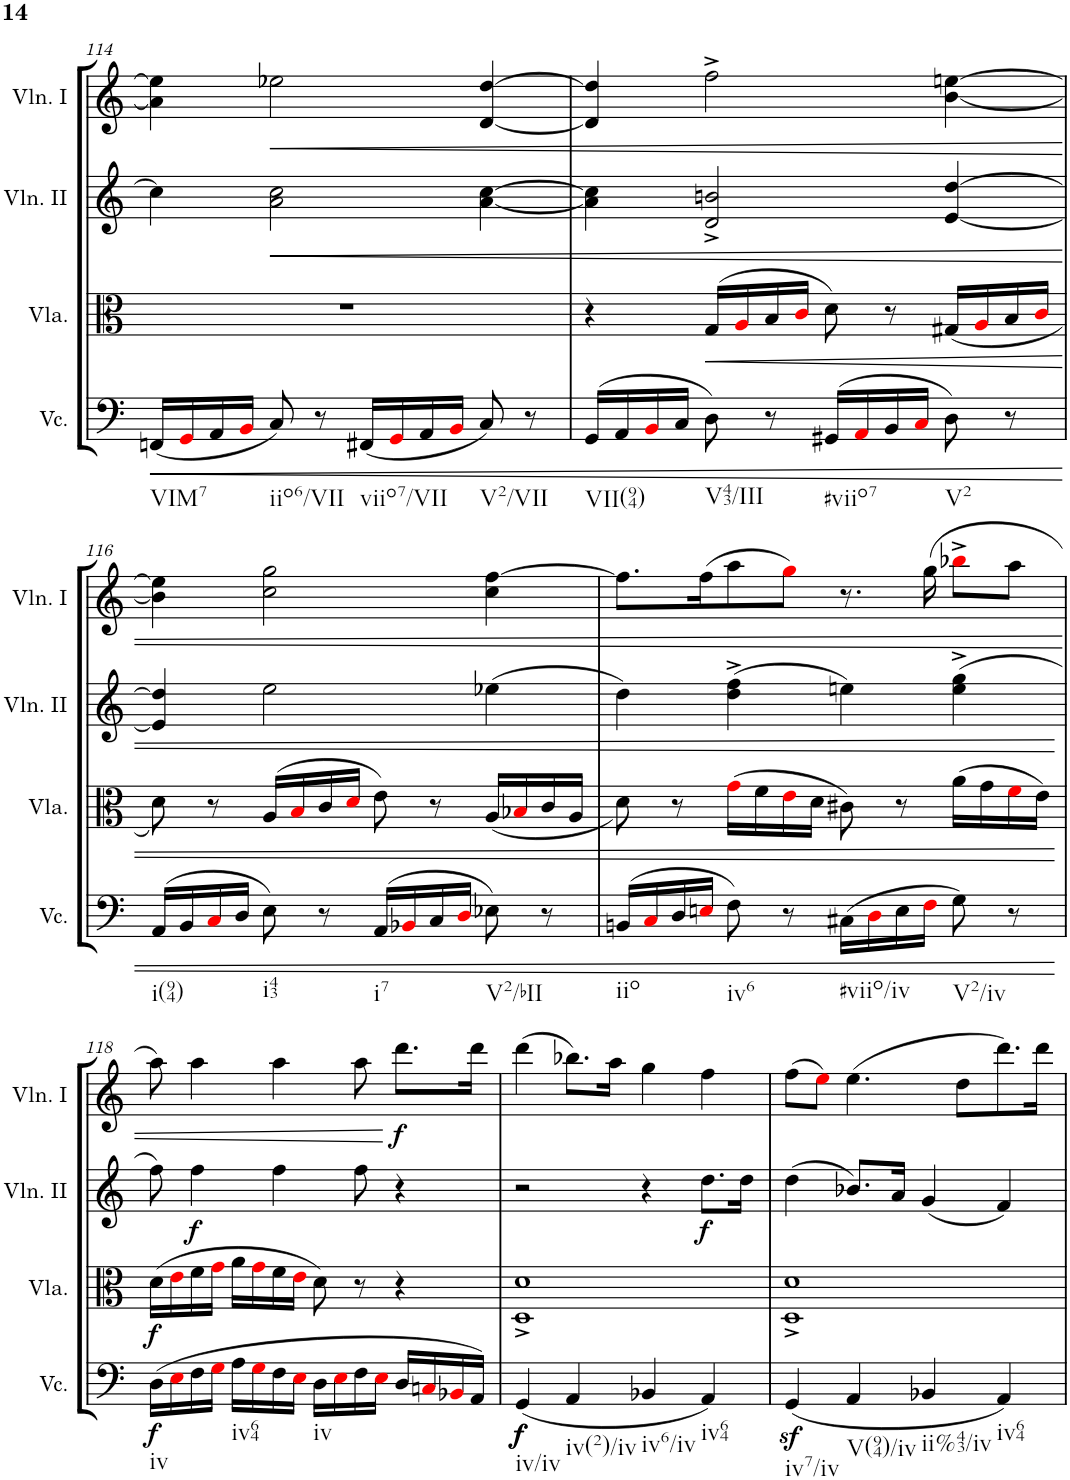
**kern	**dynam	**kern	**dynam	**kern	**dynam	**kern	**dynam
*part4	*part4	*part3	*part3	*part2	*part2	*part1	*part1
*staff4	*staff4	*staff3	*staff3	*staff2	*staff2	*staff1	*staff1
*I"Violoncello	*	*I"Viola	*	*I"Violino II	*	*I"Violino I	*
*I'Vc.	*	*I'Vla.	*	*I'Vln. II	*	*I'Vln. I	*
!!LO:PB:g=z
*clefC4	*	*clefC3	*	*clefG2	*	*clefG2	*
*k[]	*	*k[]	*	*k[]	*	*k[]	*
*C:	*	*C:	*	*C:	*	*C:	*
*M4/4	*	*M4/4	*	*M4/4	*	*M4/4	*
*met(c)	*	*met(c)	*	*met(c)	*	*met(c)	*
=114	=114	=114	=114	=114	=114	=114	=114
!LO:TX:b:t=VIM7	!	!	!	!	!	!	!
!	!LO:HP:b	!	!	!	!	!	!
(<16FFn/LL	<	1r	.	4cc\]	.	4a\] 4ee\]	.
16GGi/	.	.	.	.	.	.	.
16AA/	.	.	.	.	.	.	.
16BBi/JJ	.	.	.	.	.	.	.
!LO:TX:b:t=iio6/VII	!	!	!	!	!	!	!
!	!	!	!	!	!LO:HP:b	!	!LO:HP:b
8C/)	.	.	.	2a\ 2cc\	<	2ee-X\	<
8r	.	.	.	.	.	.	.
!LO:TX:b:t=viio7/VII	!	!	!	!	!	!	!
(<16FF#X/LL	.	.	.	.	.	.	.
16GGi/	.	.	.	.	.	.	.
16AA/	.	.	.	.	.	.	.
16BBi/JJ	.	.	.	.	.	.	.
!LO:TX:b:t=V2/VII	!	!	!	!	!	!	!
8C/)	.	.	.	[4a\ [4cc\	.	[4d/ [4dd/	.
8r	.	.	.	.	.	.	.
=115	=115	=115	=115	=115	=115	=115	=115
!LO:TX:b:t=VII(94)	!	!	!	!	!	!	!
(>16GG/LL	.	4r	.	4a\] 4cc\]	.	4d/] 4dd/]	.
16AA/	.	.	.	.	.	.	.
16BBi/	.	.	.	.	.	.	.
16C/JJ	.	.	.	.	.	.	.
!LO:TX:b:t=V43/III	!	!	!	!	!	!	!
!	!	!	!LO:HP:b	!	!	!	!
8D\)	.	(>16G/LL	<	2d/^ 2bn/^	.	2ff^\	.
.	.	16Ai/	.	.	.	.	.
8r	.	16B/	.	.	.	.	.
.	.	16ci/JJ	.	.	.	.	.
!LO:TX:b:t=#viio7	!	!	!	!	!	!	!
(>16GG#X/LL	.	8d\)	.	.	.	.	.
16AAi/	.	.	.	.	.	.	.
16BB/	.	8r	.	.	.	.	.
16Ci/JJ	.	.	.	.	.	.	.
!LO:TX:b:t=V2	!	!	!	!	!	!	!
8D\)	.	(<16G#X/LL	.	[4e/ [4dd/	.	[4b\ [4een\	.
.	.	16Ai/	.	.	.	.	.
8r	.	16B/	.	.	.	.	.
.	.	16ci/JJ	.	.	.	.	.
!!LO:LB:g=z
=116	=116	=116	=116	=116	=116	=116	=116
!LO:TX:b:t=i(94)	!	!	!	!	!	!	!
(>16AA/LL	.	8d\)	.	4e/] 4dd/]	.	4b\] 4ee\]	.
16BB/	.	.	.	.	.	.	.
16Ci/	.	8r	.	.	.	.	.
16D/JJ	.	.	.	.	.	.	.
!LO:TX:b:t=i43	!	!	!	!	!	!	!
8E\)	.	(>16A/LL	.	2ee\	.	2cc\ 2gg\	.
.	.	16Bi/	.	.	.	.	.
8r	.	16c/	.	.	.	.	.
.	.	16di/JJ	.	.	.	.	.
!LO:TX:b:t=i7	!	!	!	!	!	!	!
(>16AA/LL	.	8e\)	.	.	.	.	.
16BB-Xi/	.	.	.	.	.	.	.
16C/	.	8r	.	.	.	.	.
16Di/JJ	.	.	.	.	.	.	.
!LO:TX:b:t=V2/bII	!	!	!	!	!	!	!
8E-X\)	.	(<16A/LL	.	(>4ee-X\	.	4cc\ [4ff\	.
.	.	16B-Xi/	.	.	.	.	.
8r	.	16c/	.	.	.	.	.
.	.	16A/JJ	.	.	.	.	.
=117	=117	=117	=117	=117	=117	=117	=117
!LO:TX:b:t=iio	!	!	!	!	!	!	!
(>16BBn/LL	.	8d\)	.	4dd\)	.	8.ff\L]	.
16Ci/	.	.	.	.	.	.	.
16D/	.	8r	.	.	.	.	.
16Eni/JJ	.	.	.	.	.	(>16ff\K	.
!LO:TX:b:t=iv6	!	!	!	!	!	!	!
8F\)	.	(>16gi\LL	.	(>4dd\^ 4ff\^	.	8aa\	.
.	.	16f\	.	.	.	.	.
8r	.	16ei\	.	.	.	8ggi\J)	.
.	.	16d\JJ	.	.	.	.	.
!LO:TX:b:t=#viio/iv	!	!	!	!	!	!	!
(>16C#X\LL	.	8c#X\)	.	4een\)	.	8.r	.
16Di\	.	.	.	.	.	.	.
16E\	.	8r	.	.	.	.	.
16Fi\JJ	.	.	.	.	.	(>16gg\	.
!LO:TX:b:t=V2/iv	!	!	!	!	!	!	!
8G\)	.	(>16a\LL	.	(>4ee\^ 4gg\^	.	8bb-X^i\L	.
.	.	16g\	.	.	.	.	.
8r	.	16fi\	.	.	.	8aa\J	.
.	.	16e\JJ)	.	.	.	.	.
.	[	.	[	.	[	.	.
!!LO:LB:g=z
=118	=118	=118	=118	=118	=118	=118	=118
!LO:TX:b:t=iv	!	!	!	!	!	!	!
!	!LO:DY:b	!	!LO:DY:b	!	!	!	!
(>16D\LL	f	(>16d\LL	f	8ff\)	.	8aa\)	.
16Ei\	.	16ei\	.	.	.	.	.
!	!	!	!	!	!LO:DY:b	!	!
16F\	.	16f\	.	4ff\	f	4aa\	.
16Gi\JJ	.	16gi\JJ	.	.	.	.	.
!LO:TX:b:t=iv64	!	!	!	!	!	!	!
16A\LL	.	16a\LL	.	.	.	.	.
16Gi\	.	16gi\	.	.	.	.	.
16F\	.	16f\	.	4ff\	.	4aa\	.
16Ei\JJ	.	16ei\JJ	.	.	.	.	.
!LO:TX:b:t=iv	!	!	!	!	!	!	!
16D\LL	.	8d\)	.	.	.	.	.
16Ei\	.	.	.	.	.	.	.
16F\	.	8r	.	8ff\	.	8aa\	.
16Ei\JJ	.	.	.	.	.	.	.
!	!	!	!	!	!	!	!LO:DY:n=1:b
16D/LL	.	4r	.	4r	.	8.ddd\L	[ f
16Cni/	.	.	.	.	.	.	.
16BB-Xi/	.	.	.	.	.	.	.
16AA/JJ)	.	.	.	.	.	16ddd\Jk	.
=119	=119	=119	=119	=119	=119	=119	=119
!LO:TX:b:t=iv/iv	!	!	!	!	!	!	!
!	!LO:DY:b	!	!	!	!	!	!
!	!LO:DY:n=1:b	!	!	!	!	!	!
(<4GG/	f f	1D^ 1d^	.	2r	.	(>4ddd\	.
!LO:TX:b:t=iv(2)/iv	!	!	!	!	!	!	!
4AA/	.	.	.	.	.	8.bb-X\L)	.
.	.	.	.	.	.	16aa\Jk	.
!LO:TX:b:t=iv6/iv	!	!	!	!	!	!	!
4BB-X/	.	.	.	4r	.	4gg\	.
!LO:TX:b:t=iv64	!	!	!	!	!	!	!
!	!	!	!	!	!LO:DY:b	!	!
4AA/)	.	.	.	8.dd\L	f	4ff\	.
.	.	.	.	16dd\Jk	.	.	.
=120	=120	=120	=120	=120	=120	=120	=120
!LO:TX:b:t=iv7/iv	!	!	!	!	!	!	!
(<4GGz</	.	1D^ 1d^	.	(>4dd\	.	(>8ff\L	.
.	.	.	.	.	.	8eei\J)	.
!LO:TX:b:t=V(94)/iv	!	!	!	!	!	!	!
4AA/	.	.	.	8.b-X/L)	.	(>4.ee\	.
.	.	.	.	16a/Jk	.	.	.
!LO:TX:b:t=ii%43/iv	!	!	!	!	!	!	!
4BB-X/	.	.	.	(<4g/	.	.	.
.	.	.	.	.	.	8dd\L	.
!LO:TX:b:t=iv64	!	!	!	!	!	!	!
4AA/)	.	.	.	4f/)	.	8.ddd\)	.
.	.	.	.	.	.	16ddd\Jk	.
=	=	=	=	=	=	=	=
*-	*-	*-	*-	*-	*-	*-	*-
